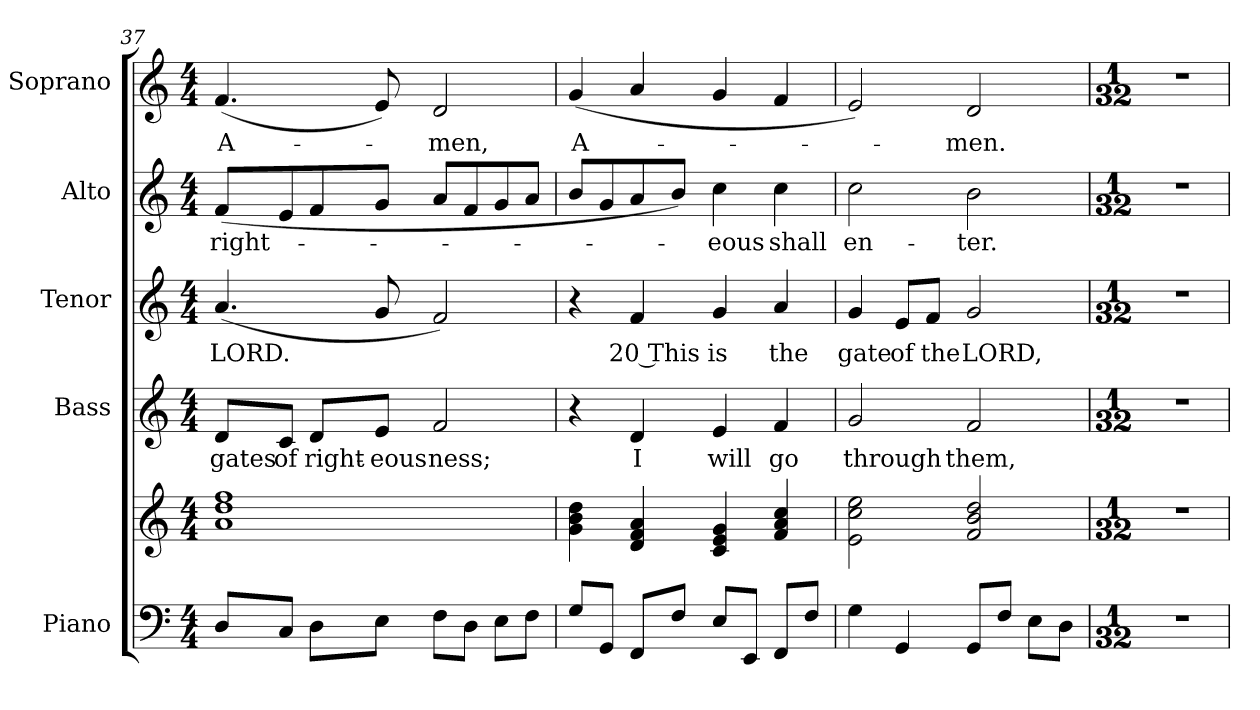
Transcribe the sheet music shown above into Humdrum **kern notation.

**kern	**kern	**kern	**text	**kern	**text	**kern	**text	**kern	**text
*part5	*part5	*part4	*part4	*part3	*part3	*part2	*part2	*part1	*part1
*staff6	*staff5	*staff4	*staff4	*staff3	*staff3	*staff2	*staff2	*staff1	*staff1
*I"Piano	*	*I"Bass	*	*I"Tenor	*	*I"Alto	*	*I"Soprano	*
*I'Pno.	*	*	*	*	*	*	*	*	*
!!LO:PB:g=z
*clefF4	*clefG2	*clefG2	*	*clefG2	*	*clefG2	*	*clefG2	*
*k[]	*k[]	*k[]	*	*k[]	*	*k[]	*	*k[]	*
*C:	*C:	*C:	*	*C:	*	*C:	*	*C:	*
*M4/4	*M4/4	*M4/4	*	*M4/4	*	*M4/4	*	*M4/4	*
=37	=37	=37	=37	=37	=37	=37	=37	=37	=37
!	!	!	!LO:LY:b:color=#000000	!	!	!	!	!	!
!	!	!	!	!	!LO:LY:b:color=#000000	!	!	!	!
!	!	!	!	!	!	!	!LO:LY:b:color=#000000	!	!
!	!	!	!	!	!	!	!	!	!LO:LY:b:color=#000000
8Di/L	1ai 1ddi 1ffi	8di/L	gates	(4.ai/	LORD.	(8fi/L	right-	(4.fi/	A-
!	!	!	!LO:LY:b:color=#000000	!	!	!	!	!	!
8Ci/J	.	8ci/J	of	.	.	8ei/	.	.	.
!	!	!	!LO:LY:b:color=#000000	!	!	!	!	!	!
8Di\L	.	8di/L	right-	.	.	8fi/	.	.	.
!	!	!	!LO:LY:b:color=#000000	!	!	!	!	!	!
8Ei\J	.	8ei/J	-eous	8gi/	.	8gi/J	.	8ei/)	.
!	!	!	!LO:LY:b:color=#000000	!	!	!	!	!	!
!	!	!	!	!	!	!	!	!	!LO:LY:b:color=#000000
8Fi\L	.	2fi/	ness;	2fi/)	.	8ai/L	.	2di/	-men,
8Di\J	.	.	.	.	.	8fi/	.	.	.
8Ei\L	.	.	.	.	.	8gi/	.	.	.
8Fi\J	.	.	.	.	.	8ai/J	.	.	.
=38	=38	=38	=38	=38	=38	=38	=38	=38	=38
!	!	!	!	!	!	!	!	!	!LO:LY:b:color=#000000
8Gi/L	4gi\ 4bi 4ddi	4r	.	4r	.	8bi/L	.	(4gi/	A-
8GGi/J	.	.	.	.	.	8gi/	.	.	.
!	!	!	!LO:LY:b:color=#000000	!	!	!	!	!	!
!	!	!	!	!	!LO:LY:b:color=#000000	!	!	!	!
8FFi/L	4di/ 4fi 4ai	4di/	I	4fi/	20 This	8ai/	.	4ai/	.
8Fi/J	.	.	.	.	.	8bi/J)	.	.	.
!	!	!	!LO:LY:b:color=#000000	!	!	!	!	!	!
!	!	!	!	!	!LO:LY:b:color=#000000	!	!	!	!
!	!	!	!	!	!	!	!LO:LY:b:color=#000000	!	!
8Ei/L	4ci/ 4ei 4gi	4ei/	will	4gi/	is	4cci\	-eous	4gi/	.
8EEi/J	.	.	.	.	.	.	.	.	.
!	!	!	!LO:LY:b:color=#000000	!	!	!	!	!	!
!	!	!	!	!	!LO:LY:b:color=#000000	!	!	!	!
!	!	!	!	!	!	!	!LO:LY:b:color=#000000	!	!
8FFi/L	4fi/ 4ai 4cci	4fi/	go	4ai/	the	4cci\	shall	4fi/	.
8Fi/J	.	.	.	.	.	.	.	.	.
!!LO:PB:g=z
=39	=39	=39	=39	=39	=39	=39	=39	=39	=39
!	!	!	!LO:LY:b:color=#000000	!	!	!	!	!	!
!	!	!	!	!	!LO:LY:b:color=#000000	!	!	!	!
!	!	!	!	!	!	!	!LO:LY:b:color=#000000	!	!
4Gi\	2ei\ 2cci 2eei	2gi/	through	4gi/	gate	2cci\	en-	2ei/)	.
!	!	!	!	!	!LO:LY:b:color=#000000	!	!	!	!
4GGi/	.	.	.	8ei/L	of	.	.	.	.
!	!	!	!	!	!LO:LY:b:color=#000000	!	!	!	!
.	.	.	.	8fi/J	the	.	.	.	.
!	!	!	!LO:LY:b:color=#000000	!	!	!	!	!	!
!	!	!	!	!	!LO:LY:b:color=#000000	!	!	!	!
!	!	!	!	!	!	!	!LO:LY:b:color=#000000	!	!
!	!	!	!	!	!	!	!	!	!LO:LY:b:color=#000000
8GGi/L	2fi/ 2bi 2ddi	2fi/	them,	2gi/	LORD,	2bi\	-ter.	2di/	-men.
8Fi/J	.	.	.	.	.	.	.	.	.
8Ei\L	.	.	.	.	.	.	.	.	.
8Di\J	.	.	.	.	.	.	.	.	.
=40	=40	=40	=40	=40	=40	=40	=40	=40	=40
*M1/32	*M1/32	*M1/32	*	*M1/32	*	*M1/32	*	*M1/32	*
!LO:N:vis=1	!LO:N:vis=1	!LO:N:vis=1	!	!LO:N:vis=1	!	!LO:N:vis=1	!	!LO:N:vis=1	!
32r	32r	32r	.	32r	.	32r	.	32r	.
=	=	=	=	=	=	=	=	=	=
*-	*-	*-	*-	*-	*-	*-	*-	*-	*-
